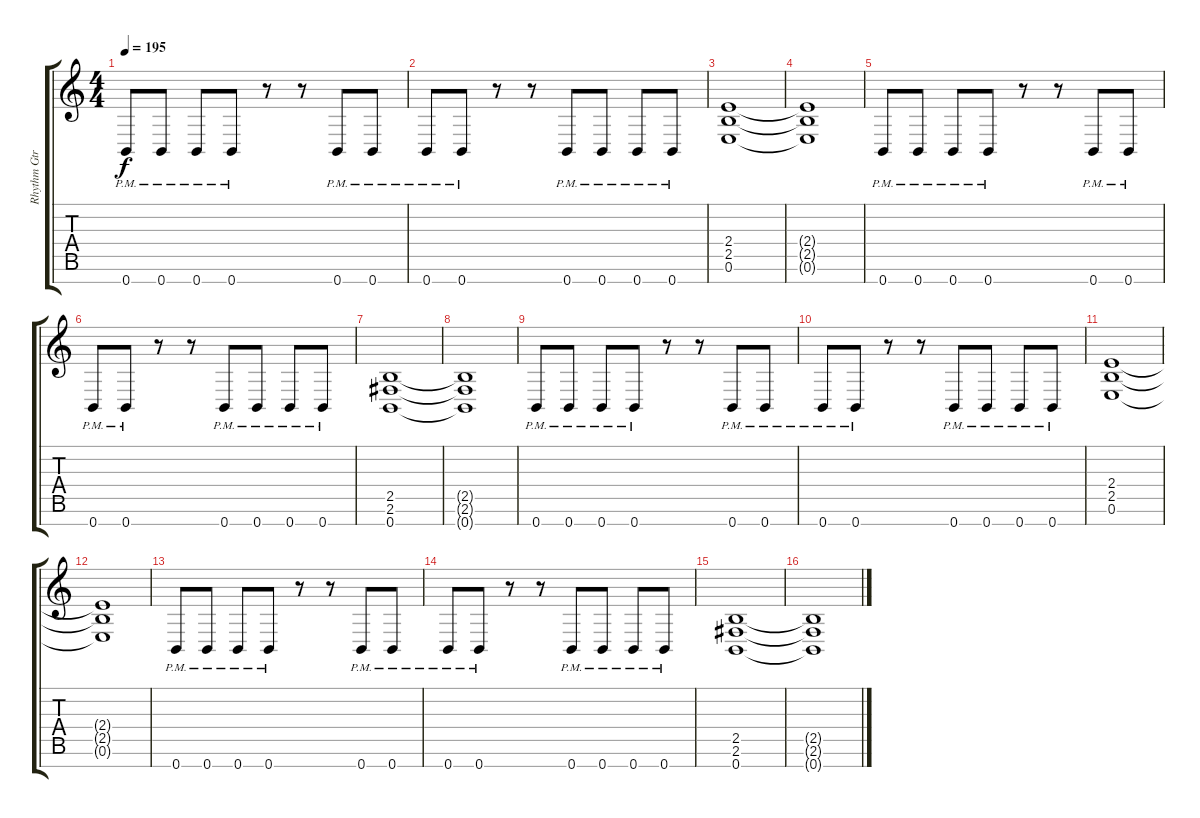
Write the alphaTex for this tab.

\track ("Rhythm Gtr." "Rhythm Gtr") {instrument distortionguitar}
\staff {score tabs}
\tuning (E4 B3 G3 D3 A2 E2 B1) {hide}
\ts (4 4)
\tempo 195
\clef g2
\ks c
0.7{pm}.8{dy f} 0.7{pm}.8 0.7{pm}.8 0.7{pm}.8 r.8 r.8 0.7{pm}.8 0.7{pm}.8 |
0.7{pm}.8 0.7{pm}.8 r.8 r.8 0.7{pm}.8 0.7{pm}.8 0.7{pm}.8 0.7{pm}.8 |
(2.4 2.5 0.6).1 |
(2.4{t} 2.5{t} 0.6{t}).1 |
0.7{pm}.8 0.7{pm}.8 0.7{pm}.8 0.7{pm}.8 r.8 r.8 0.7{pm}.8 0.7{pm}.8 |
0.7{pm}.8 0.7{pm}.8 r.8 r.8 0.7{pm}.8 0.7{pm}.8 0.7{pm}.8 0.7{pm}.8 |
(2.5 2.6 0.7).1 |
(2.5{t} 2.6{t} 0.7{t}).1 |
0.7{pm}.8 0.7{pm}.8 0.7{pm}.8 0.7{pm}.8 r.8 r.8 0.7{pm}.8 0.7{pm}.8 |
0.7{pm}.8 0.7{pm}.8 r.8 r.8 0.7{pm}.8 0.7{pm}.8 0.7{pm}.8 0.7{pm}.8 |
(2.4 2.5 0.6).1 |
(2.4{t} 2.5{t} 0.6{t}).1 |
0.7{pm}.8 0.7{pm}.8 0.7{pm}.8 0.7{pm}.8 r.8 r.8 0.7{pm}.8 0.7{pm}.8 |
0.7{pm}.8 0.7{pm}.8 r.8 r.8 0.7{pm}.8 0.7{pm}.8 0.7{pm}.8 0.7{pm}.8 |
(2.5 2.6 0.7).1 |
(2.5{t} 2.6{t} 0.7{t}).1
